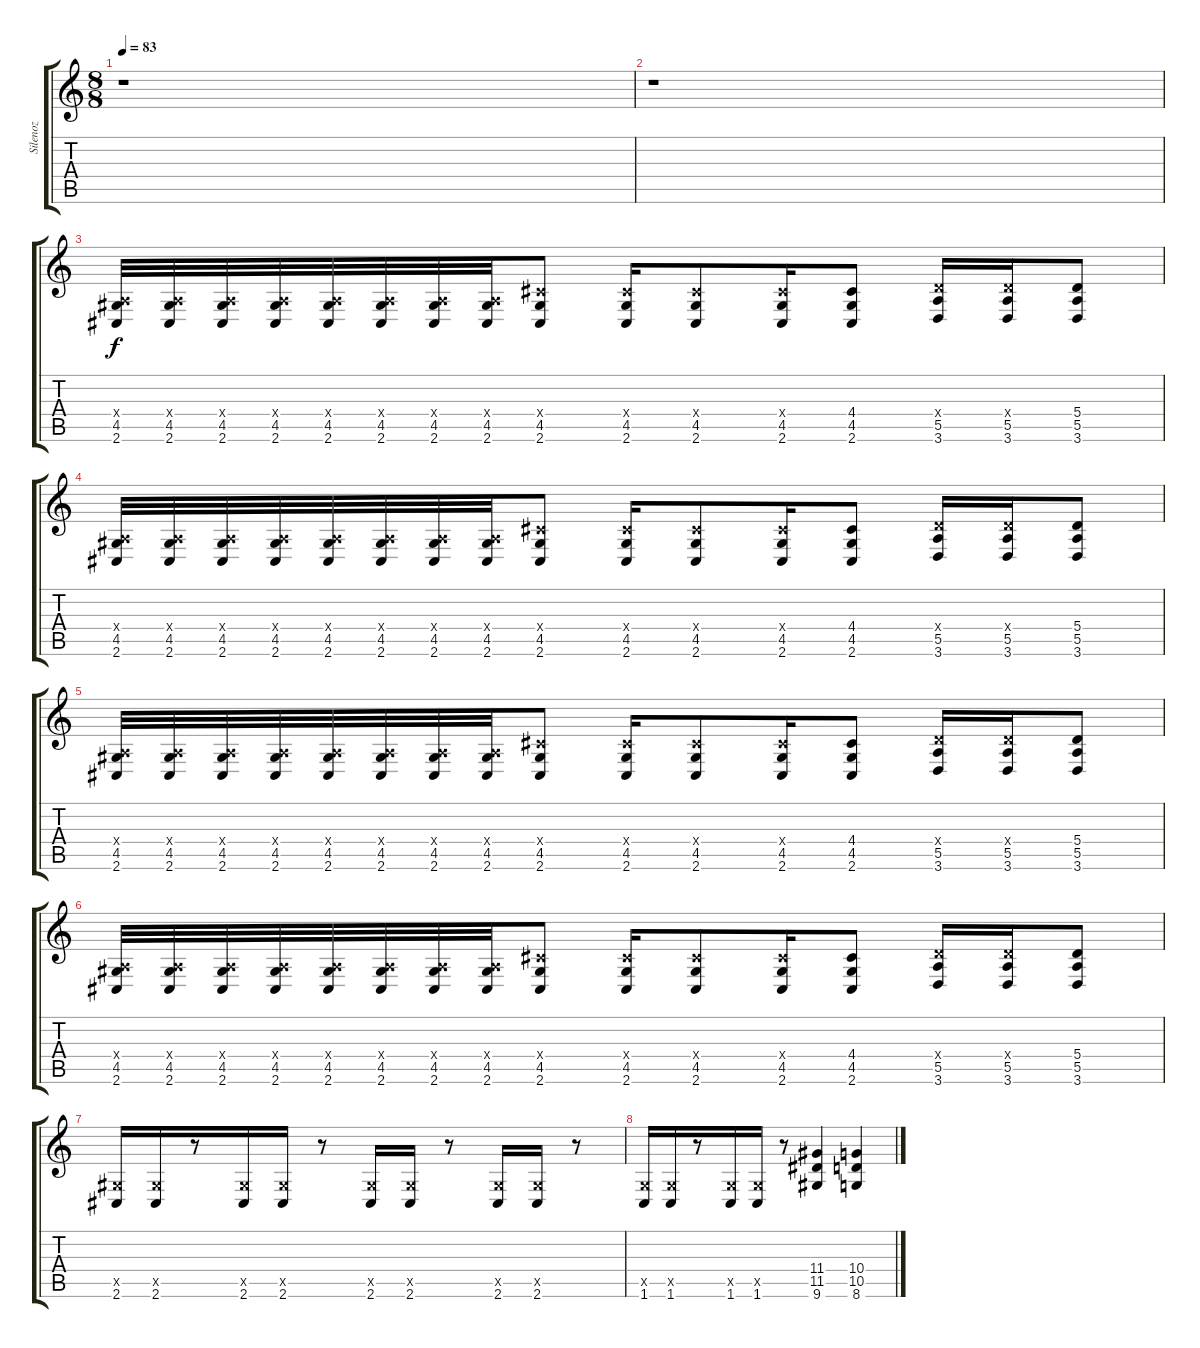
\track ("Silenoz" "Silenoz") {instrument overdrivenguitar}
\staff {score tabs}
\tuning (B3 Gb3 D3 A2 E2 B1) {hide}
\ts (8 8)
\tempo 83
\clef g2
\ks c
r.1{dy f} |
r.1 |
(0.4{x} 4.5 2.6).32 (0.4{x} 4.5 2.6).32 (0.4{x} 4.5 2.6).32 (0.4{x} 4.5 2.6).32 (0.4{x} 4.5 2.6).32 (0.4{x} 4.5 2.6).32 (0.4{x} 4.5 2.6).32 (0.4{x} 4.5 2.6).32 (4.4{x} 4.5 2.6).8 (4.4{x} 4.5 2.6).16 (4.4{x} 4.5 2.6).8 (4.4{x} 4.5 2.6).16 (4.4 4.5 2.6).8 (5.4{x} 5.5 3.6).16 (5.4{x} 5.5 3.6).16 (5.4 5.5 3.6).8 |
(0.4{x} 4.5 2.6).32 (0.4{x} 4.5 2.6).32 (0.4{x} 4.5 2.6).32 (0.4{x} 4.5 2.6).32 (0.4{x} 4.5 2.6).32 (0.4{x} 4.5 2.6).32 (0.4{x} 4.5 2.6).32 (0.4{x} 4.5 2.6).32 (4.4{x} 4.5 2.6).8 (4.4{x} 4.5 2.6).16 (4.4{x} 4.5 2.6).8 (4.4{x} 4.5 2.6).16 (4.4 4.5 2.6).8 (5.4{x} 5.5 3.6).16 (5.4{x} 5.5 3.6).16 (5.4 5.5 3.6).8 |
(0.4{x} 4.5 2.6).32 (0.4{x} 4.5 2.6).32 (0.4{x} 4.5 2.6).32 (0.4{x} 4.5 2.6).32 (0.4{x} 4.5 2.6).32 (0.4{x} 4.5 2.6).32 (0.4{x} 4.5 2.6).32 (0.4{x} 4.5 2.6).32 (4.4{x} 4.5 2.6).8 (4.4{x} 4.5 2.6).16 (4.4{x} 4.5 2.6).8 (4.4{x} 4.5 2.6).16 (4.4 4.5 2.6).8 (5.4{x} 5.5 3.6).16 (5.4{x} 5.5 3.6).16 (5.4 5.5 3.6).8 |
(0.4{x} 4.5 2.6).32 (0.4{x} 4.5 2.6).32 (0.4{x} 4.5 2.6).32 (0.4{x} 4.5 2.6).32 (0.4{x} 4.5 2.6).32 (0.4{x} 4.5 2.6).32 (0.4{x} 4.5 2.6).32 (0.4{x} 4.5 2.6).32 (4.4{x} 4.5 2.6).8 (4.4{x} 4.5 2.6).16 (4.4{x} 4.5 2.6).8 (4.4{x} 4.5 2.6).16 (4.4 4.5 2.6).8 (5.4{x} 5.5 3.6).16 (5.4{x} 5.5 3.6).16 (5.4 5.5 3.6).8 |
(4.5{x} 2.6).16 (4.5{x} 2.6).16 r.8 (4.5{x} 2.6).16 (4.5{x} 2.6).16 r.8 (4.5{x} 2.6).16 (4.5{x} 2.6).16 r.8 (4.5{x} 2.6).16 (4.5{x} 2.6).16 r.8 |
(3.5{x} 1.6).16 (3.5{x} 1.6).16 r.8 (3.5{x} 1.6).16 (3.5{x} 1.6).16 r.8 (11.4 11.5 9.6).4 (10.4 10.5 8.6).4
